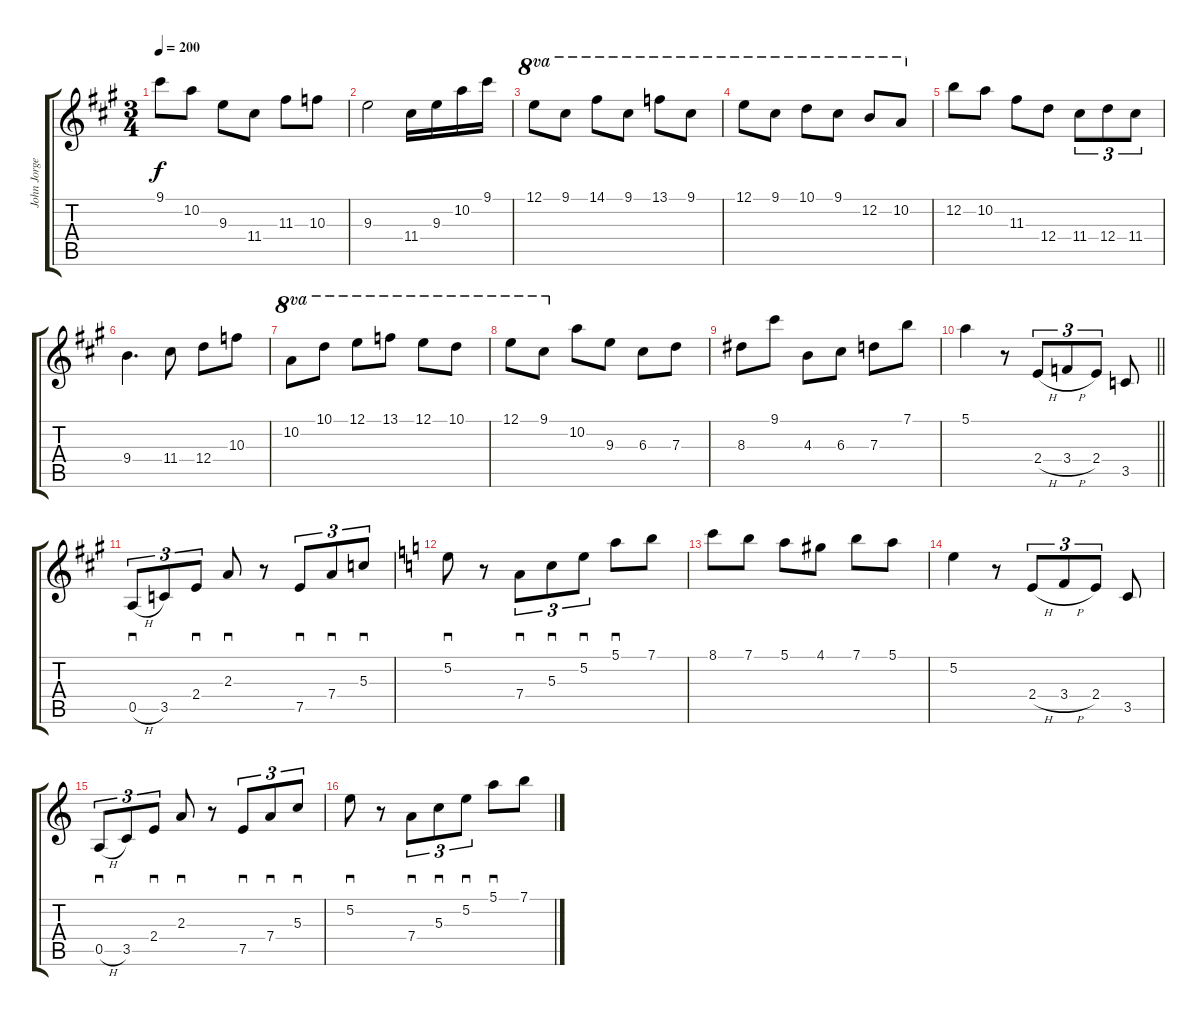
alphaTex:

\track ("John Jorgenson - Lead" "John Jorge") {instrument acousticguitarsteel}
\staff {score tabs}
\tuning (E4 B3 G3 D3 A2 E2) {hide}
\ts (3 4)
\tempo 200
\clef g2
\ks a
9.1.8{dy f} 10.2.8 9.3.8 11.4.8 11.3.8 10.3.8 |
9.3.2 11.4.16 9.3.16 10.2.16 9.1.16 |
12.1.8{ot 8va} 9.1.8{ot 8va} 14.1.8{ot 8va} 9.1.8{ot 8va} 13.1.8{ot 8va} 9.1.8{ot 8va} |
12.1.8{ot 8va} 9.1.8{ot 8va} 10.1.8{ot 8va} 9.1.8{ot 8va} 12.2.8{ot 8va} 10.2.8{ot 8va} |
12.2.8 10.2.8 11.3.8 12.4.8 11.4.8{tu (3 2)} 12.4.8{tu (3 2)} 11.4.8{tu (3 2)} |
9.4.4{d} 11.4.8 12.4.8 10.3.8 |
10.2.8{ot 8va} 10.1.8{ot 8va} 12.1.8{ot 8va} 13.1.8{ot 8va} 12.1.8{ot 8va} 10.1.8{ot 8va} |
12.1.8{ot 8va} 9.1.8{ot 8va} 10.2.8 9.3.8 6.3.8 7.3.8 |
8.3.8 9.1.8 4.3.8 6.3.8 7.3.8 7.1.8 |
\barLineRight lightlight
5.1.4 r.8 2.4{h}.8{tu (3 2)} 3.4{h}.8{tu (3 2)} 2.4.8{tu (3 2)} 3.5.8 |
0.5{h}.8{sd tu (3 2)} 3.5.8{tu (3 2)} 2.4.8{sd tu (3 2)} 2.3.8{sd} r.8 7.5.8{sd tu (3 2)} 7.4.8{sd tu (3 2)} 5.3.8{sd tu (3 2)} |
\ks c
5.2.8{sd} r.8 7.4.8{sd tu (3 2)} 5.3.8{sd tu (3 2)} 5.2.8{sd tu (3 2)} 5.1.8{sd} 7.1.8 |
8.1.8 7.1.8 5.1.8 4.1.8 7.1.8 5.1.8 |
5.2.4 r.8 2.4{h}.8{tu (3 2)} 3.4{h}.8{tu (3 2)} 2.4.8{tu (3 2)} 3.5.8 |
0.5{h}.8{sd tu (3 2)} 3.5.8{tu (3 2)} 2.4.8{sd tu (3 2)} 2.3.8{sd} r.8 7.5.8{sd tu (3 2)} 7.4.8{sd tu (3 2)} 5.3.8{sd tu (3 2)} |
5.2.8{sd} r.8 7.4.8{sd tu (3 2)} 5.3.8{sd tu (3 2)} 5.2.8{sd tu (3 2)} 5.1.8{sd} 7.1.8
